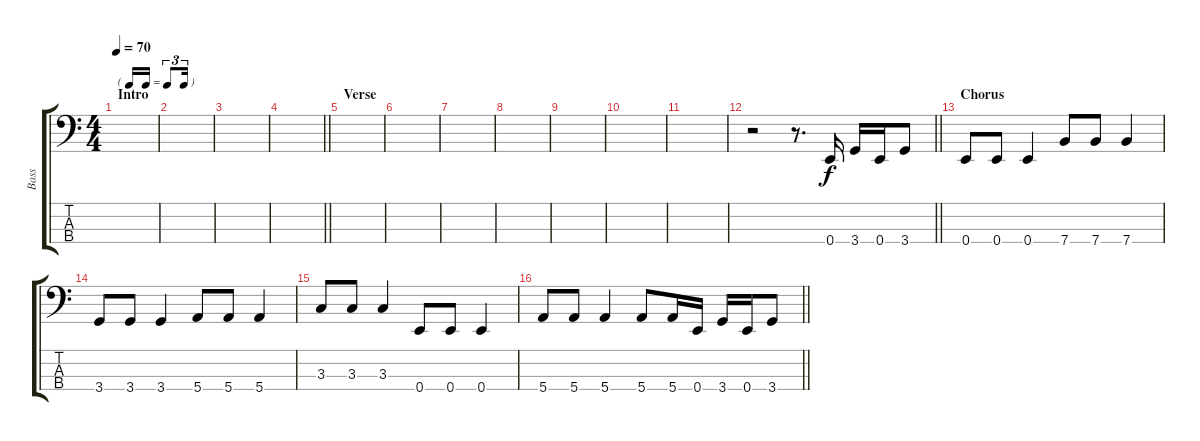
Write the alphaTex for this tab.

\track ("Bass" "Bass") {instrument electricbassfinger}
\staff {score tabs}
\tuning (G2 D2 A1 E1) {hide}
\ts (4 4)
\tf triplet16th
\section ("" "Intro")
\tempo 70
\clef f4
\ks c
|
|
|
\barLineRight lightlight
|
\section ("" "Verse ")
|
|
|
|
|
|
|
\barLineRight lightlight
r.2 r.8{d} 0.4.16 3.4.16 0.4.16 3.4.8 |
\section ("" "Chorus")
0.4.8 0.4.8 0.4.4 7.4.8 7.4.8 7.4.4 |
3.4.8 3.4.8 3.4.4 5.4.8 5.4.8 5.4.4 |
3.3.8 3.3.8 3.3.4 0.4.8 0.4.8 0.4.4 |
\barLineRight lightlight
5.4.8 5.4.8 5.4.4 5.4.8 5.4.16 0.4.16 3.4.16 0.4.16 3.4.8
